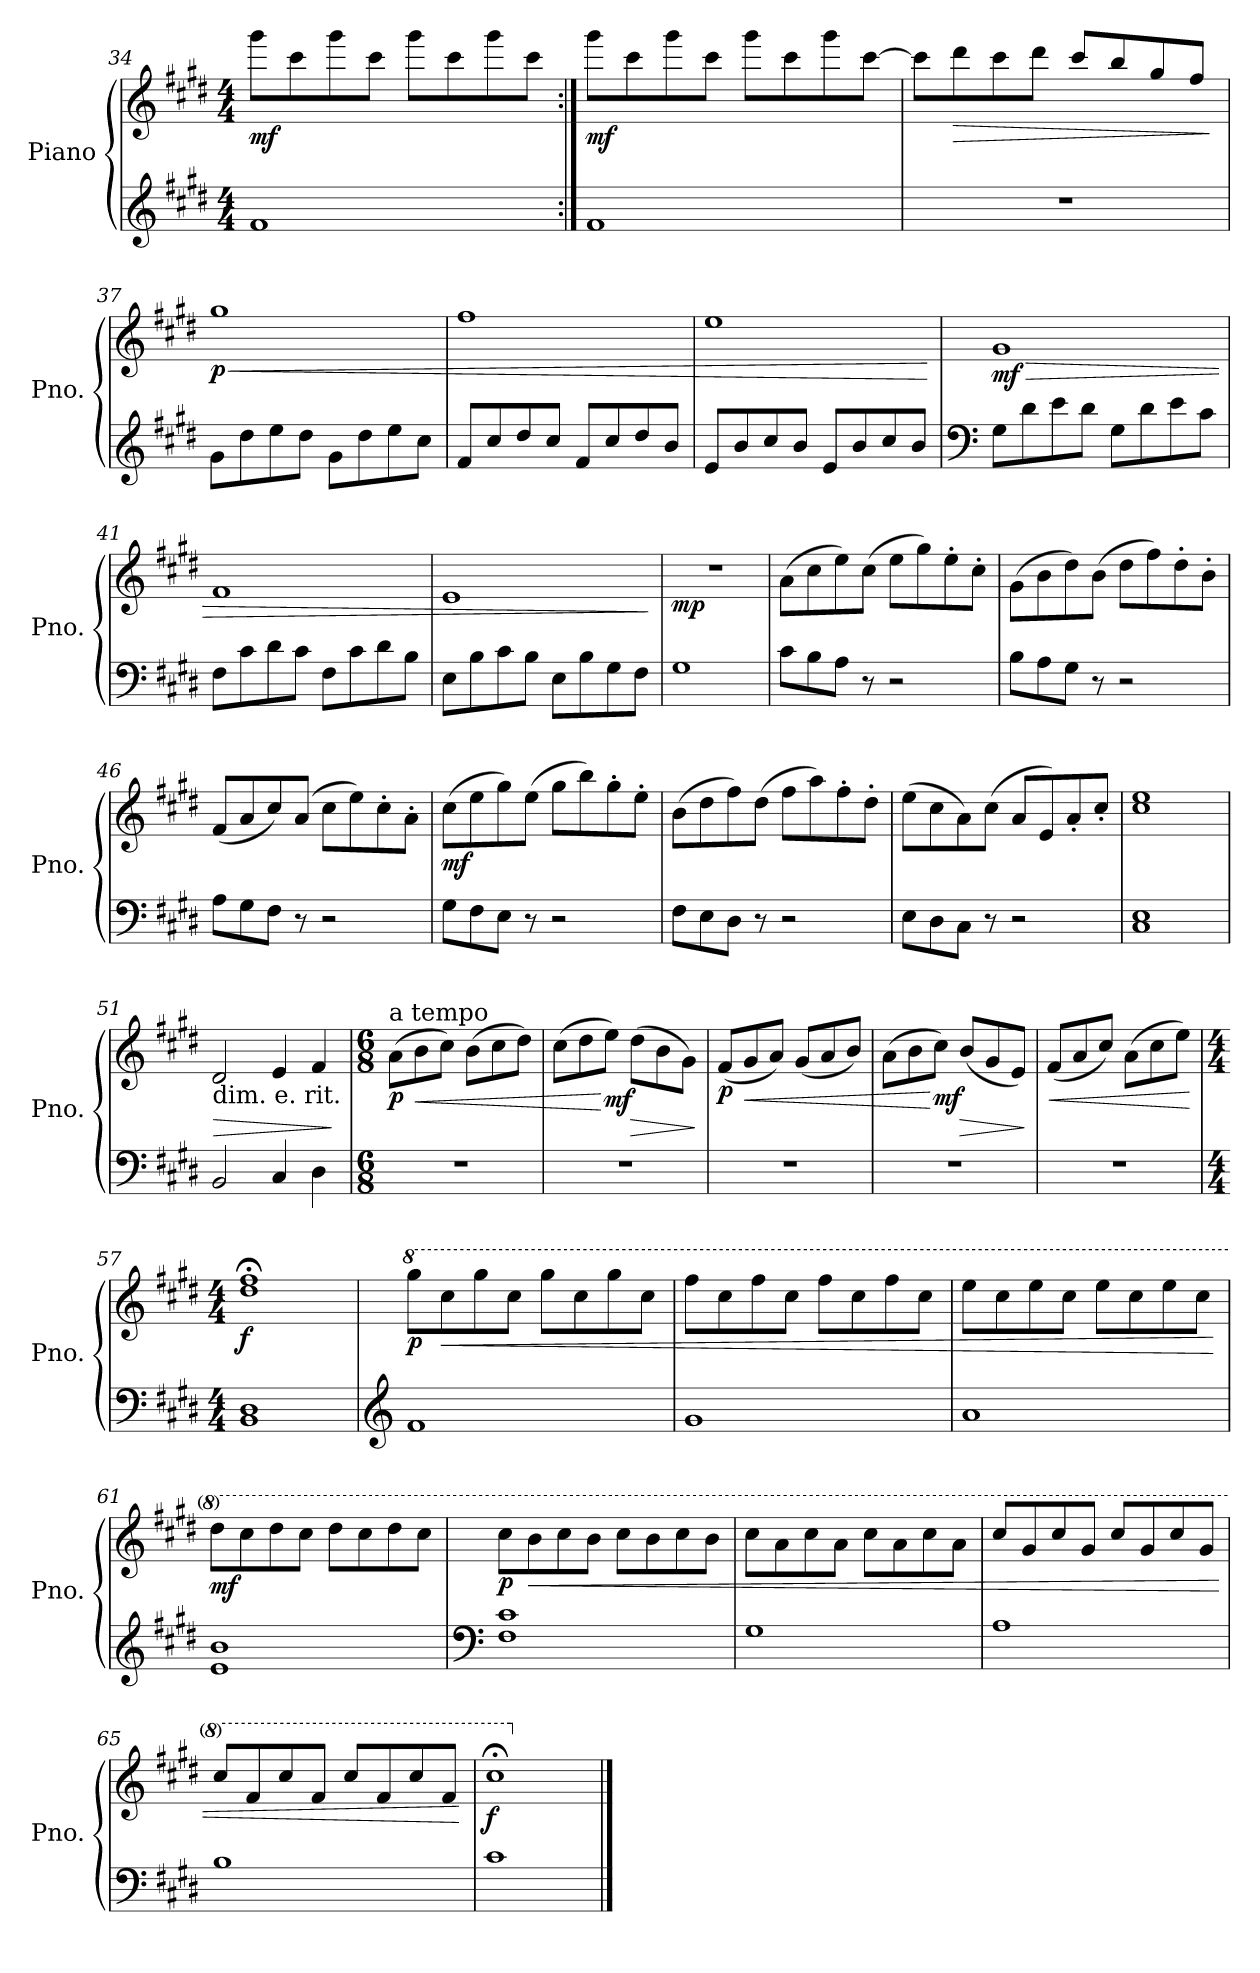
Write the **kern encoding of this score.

**kern	**kern	**dynam
*part1	*part1	*part1
*staff2	*staff1	*staff1/2
*I"Piano	*	*
*I'Pno.	*	*
*clefG2	*clefG2	*
*k[f#c#g#d#]	*k[f#c#g#d#]	*
*M4/4	*M4/4	*
=34	=34	=34
!	!	!LO:DY:b
1f#	8ggg#\L	mf
.	8ccc#\	.
.	8ggg#\	.
.	8ccc#\J	.
.	8ggg#\L	.
.	8ccc#\	.
.	8ggg#\	.
.	8ccc#\J	.
=35:|!	=35:|!	=35:|!
!	!	!LO:DY:b
1f#	8ggg#\L	mf
.	8ccc#\	.
.	8ggg#\	.
.	8ccc#\J	.
.	8ggg#\L	.
.	8ccc#\	.
.	8ggg#\	.
.	[8ccc#\J	.
=36	=36	=36
1r	8ccc#\L]	.
!	!	!LO:HP:b
.	8ddd#\	>
.	8ccc#\	.
.	8ddd#\J	.
.	8ccc#/L	.
.	8bb/	.
.	8gg#/	.
.	8ff#/J	.
.	.	]
!!LO:PB:g=z
=37	=37	=37
!	!	!LO:HP:b
!	!	!LO:DY:n=1:b
8g#\L	1gg#	< p
8dd#\	.	.
8ee\	.	.
8dd#\J	.	.
8g#\L	.	.
8dd#\	.	.
8ee\	.	.
8cc#\J	.	.
=38	=38	=38
8f#/L	1ff#	.
8cc#/	.	.
8dd#/	.	.
8cc#/J	.	.
8f#/L	.	.
8cc#/	.	.
8dd#/	.	.
8b/J	.	.
=39	=39	=39
8e/L	1ee	.
8b/	.	.
8cc#/	.	.
8b/J	.	.
8e/L	.	.
8b/	.	.
8cc#/	.	.
8b/J	.	.
.	.	[
=40	=40	=40
*clefF4	*	*
!	!	!LO:HP:b
!	!	!LO:DY:n=1:b
8G#\L	1g#	> mf
8d#\	.	.
8e\	.	.
8d#\J	.	.
8G#\L	.	.
8d#\	.	.
8e\	.	.
8c#\J	.	.
!!LO:LB:g=z
=41	=41	=41
8F#\L	1f#	.
8c#\	.	.
8d#\	.	.
8c#\J	.	.
8F#\L	.	.
8c#\	.	.
8d#\	.	.
8B\J	.	.
=42	=42	=42
8E\L	1e	.
8B\	.	.
8c#\	.	.
8B\J	.	.
8E\L	.	.
8B\	.	.
8G#\	.	.
8F#\J	.	.
.	.	]
=43	=43	=43
!	!	!LO:DY:b
1G#	1r	mp
=44	=44	=44
8c#\L	(8a\L	.
8B\	8cc#\	.
8A\J	8ee\)	.
8r	(8cc#\J	.
2r	8ee\L	.
.	8gg#\)	.
.	8ee'\	.
.	8cc#'\J	.
=45	=45	=45
8B\L	(8g#\L	.
8A\	8b\	.
8G#\J	8dd#\)	.
8r	(8b\J	.
2r	8dd#\L	.
.	8ff#\)	.
.	8dd#'\	.
.	8b'\J	.
!!LO:LB:g=z
=46	=46	=46
8A\L	(8f#/L	.
8G#\	8a/	.
8F#\J	8cc#/)	.
8r	(8a/J	.
2r	8cc#\L	.
.	8ee\)	.
.	8cc#'\	.
.	8a'\J	.
=47	=47	=47
!	!	!LO:DY:b
8G#\L	(8cc#\L	mf
8F#\	8ee\	.
8E\J	8gg#\)	.
8r	(8ee\J	.
2r	8gg#\L	.
.	8bb\)	.
.	8gg#'\	.
.	8ee'\J	.
=48	=48	=48
8F#\L	(8b\L	.
8E\	8dd#\	.
8D#\J	8ff#\)	.
8r	(8dd#\J	.
2r	8ff#\L	.
.	8aa\)	.
.	8ff#'\	.
.	8dd#'\J	.
=49	=49	=49
8E\L	(8ee\L	.
8D#\	8cc#\	.
8C#\J	8a\)	.
8r	(8cc#\J	.
2r	8a/L	.
.	8e/)	.
.	8a'/	.
.	8cc#'/J	.
=50	=50	=50
1C# 1E	1cc# 1ee	.
=51	=51	=51
!	!LO:TX:b:t=dim. e. rit.	!
!	!	!LO:HP:b
2BB/	2d#/	>
*	*MM120	*
4C#/	4e/	.
*	*MM110	*
4D#\	4f#/	.
.	.	]
!!LO:LB:g=z
=52	=52	=52
*M6/8	*M6/8	*
*	*MM150	*
!	!LO:TX:a:t=a tempo	!
!	!	!LO:DY:b
2.r	(8a\L	p
!	!	!LO:HP:b
.	8b\	<
.	8cc#\J)	.
.	(8b\L	.
.	8cc#\	.
.	8dd#\J)	.
=53	=53	=53
2.r	(8cc#\L	.
.	8dd#\	.
!	!	!LO:DY:n=1:b
.	8ee\J)	[ mf
!	!	!LO:HP:b
.	(8dd#\L	>
.	8b\	.
.	8g#\J)	.
.	.	]
=54	=54	=54
!	!	!LO:DY:b
2.r	(8f#/L	p
!	!	!LO:HP:b
.	8g#/	<
.	8a/J)	.
.	(8g#/L	.
.	8a/	.
.	8b/J)	.
=55	=55	=55
2.r	(8a\L	.
.	8b\	.
!	!	!LO:DY:n=1:b
.	8cc#\J)	[ mf
!	!	!LO:HP:b
.	(8b/L	>
.	8g#/	.
.	8e/J)	.
.	.	]
=56	=56	=56
!	!	!LO:HP:b
2.r	(8f#/L	<
.	8a/	.
.	8cc#/J)	.
.	(8a\L	.
.	8cc#\	.
.	8ee\J)	.
.	.	[
=57	=57	=57
*M4/4	*M4/4	*
!	!	!LO:DY:b
1BB 1D#	1dd#;< 1ff#;<	f
!!LO:LB:g=z
=58	=58	=58
*clefG2	*	*
*	*8va	*
!	!	!LO:DY:b
1f#	8ggg#\L	p
!	!	!LO:HP:b
.	8ccc#\	<
.	8ggg#\	.
.	8ccc#\J	.
.	8ggg#\L	.
.	8ccc#\	.
.	8ggg#\	.
.	8ccc#\J	.
=59	=59	=59
1g#	8fff#\L	.
.	8ccc#\	.
.	8fff#\	.
.	8ccc#\J	.
.	8fff#\L	.
.	8ccc#\	.
.	8fff#\	.
.	8ccc#\J	.
=60	=60	=60
1a	8eee\L	.
.	8ccc#\	.
.	8eee\	.
.	8ccc#\J	.
.	8eee\L	.
.	8ccc#\	.
.	8eee\	.
.	8ccc#\J	.
.	.	[
=61	=61	=61
!	!	!LO:DY:b
1e 1b	8ddd#\L	mf
.	8ccc#\	.
.	8ddd#\	.
.	8ccc#\J	.
.	8ddd#\L	.
.	8ccc#\	.
.	8ddd#\	.
.	8ccc#\J	.
=62	=62	=62
*clefF4	*	*
!	!	!LO:DY:b
1F# 1c#	8ccc#\L	p
!	!	!LO:HP:b
.	8bb\	<
.	8ccc#\	.
.	8bb\J	.
.	8ccc#\L	.
.	8bb\	.
.	8ccc#\	.
.	8bb\J	.
!!LO:PB:g=z
=63	=63	=63
1G#	8ccc#\L	.
.	8aa\	.
.	8ccc#\	.
.	8aa\J	.
.	8ccc#\L	.
.	8aa\	.
.	8ccc#\	.
.	8aa\J	.
=64	=64	=64
1A	8ccc#/L	.
.	8gg#/	.
.	8ccc#/	.
.	8gg#/J	.
.	8ccc#/L	.
.	8gg#/	.
.	8ccc#/	.
.	8gg#/J	.
=65	=65	=65
1B	8ccc#/L	.
.	8ff#/	.
.	8ccc#/	.
.	8ff#/J	.
.	8ccc#/L	.
.	8ff#/	.
.	8ccc#/	.
.	8ff#/J	.
.	.	[
=66	=66	=66
!	!	!LO:DY:b
1c#	1ccc#;<	f
*	*X8va	*
==	==	==
*-	*-	*-
